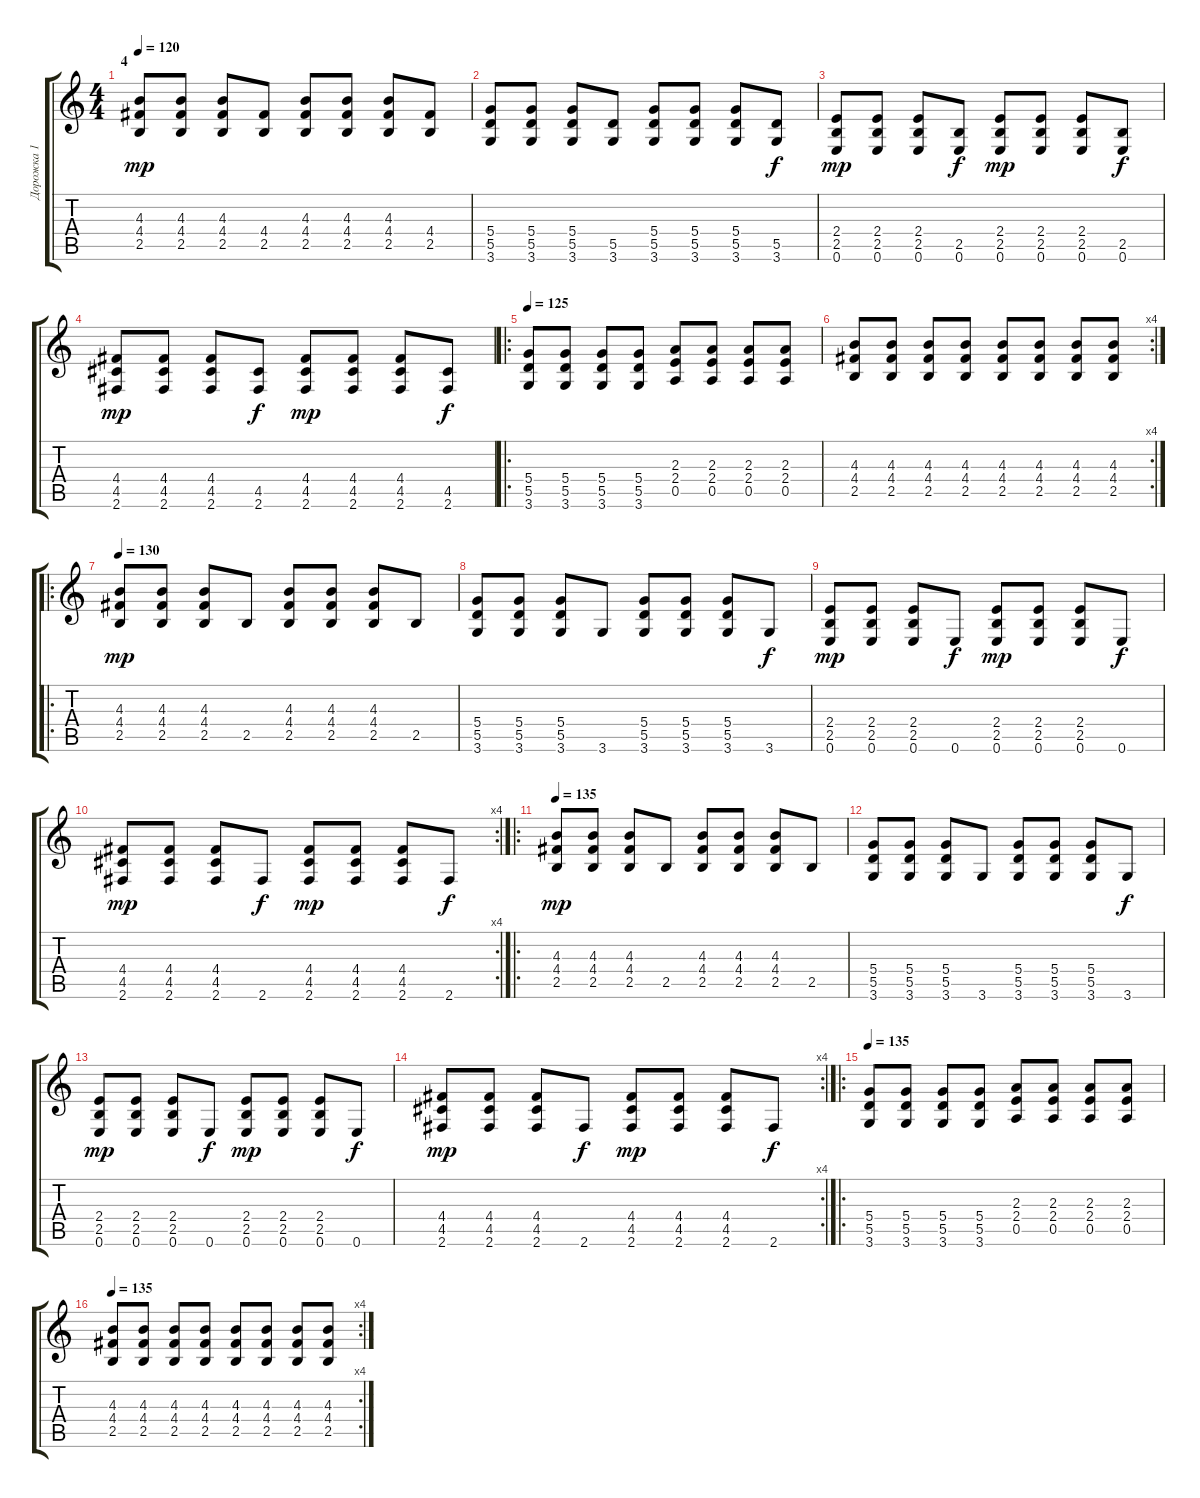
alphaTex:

\track ("Дорожка 1" "Дорожка 1") {instrument distortionguitar}
\staff {score tabs}
\tuning (E4 B3 G3 D3 A2 E2) {hide}
\ts (4 4)
\section ("" "4")
\tempo 120
\clef g2
\ks c
(4.3 4.4 2.5).8{dy mp} (4.3 4.4 2.5).8 (4.3 4.4 2.5).8 (4.4 2.5).8 (4.3 4.4 2.5).8 (4.3 4.4 2.5).8 (4.3 4.4 2.5).8 (4.4 2.5).8 |
(5.4 5.5 3.6).8 (5.4 5.5 3.6).8 (5.4 5.5 3.6).8 (5.5 3.6).8 (5.4 5.5 3.6).8 (5.4 5.5 3.6).8 (5.4 5.5 3.6).8 (5.5 3.6).8{dy f} |
(2.4 2.5 0.6).8{dy mp} (2.4 2.5 0.6).8 (2.4 2.5 0.6).8 (2.5 0.6).8{dy f} (2.4 2.5 0.6).8{dy mp} (2.4 2.5 0.6).8 (2.4 2.5 0.6).8 (2.5 0.6).8{dy f} |
(4.4 4.5 2.6).8{dy mp} (4.4 4.5 2.6).8 (4.4 4.5 2.6).8 (4.5 2.6).8{dy f} (4.4 4.5 2.6).8{dy mp} (4.4 4.5 2.6).8 (4.4 4.5 2.6).8 (4.5 2.6).8{dy f} |
\ro
\tempo 125
(5.4 5.5 3.6).8 (5.4 5.5 3.6).8 (5.4 5.5 3.6).8 (5.4 5.5 3.6).8 (2.3 2.4 0.5).8 (2.3 2.4 0.5).8 (2.3 2.4 0.5).8 (2.3 2.4 0.5).8 |
\rc 4
(4.3 4.4 2.5).8 (4.3 4.4 2.5).8 (4.3 4.4 2.5).8 (4.3 4.4 2.5).8 (4.3 4.4 2.5).8 (4.3 4.4 2.5).8 (4.3 4.4 2.5).8 (4.3 4.4 2.5).8 |
\ro
\tempo 130
(4.3 4.4 2.5).8{dy mp} (4.3 4.4 2.5).8 (4.3 4.4 2.5).8 2.5.8 (4.3 4.4 2.5).8 (4.3 4.4 2.5).8 (4.3 4.4 2.5).8 2.5.8 |
(5.4 5.5 3.6).8 (5.4 5.5 3.6).8 (5.4 5.5 3.6).8 3.6.8 (5.4 5.5 3.6).8 (5.4 5.5 3.6).8 (5.4 5.5 3.6).8 3.6.8{dy f} |
(2.4 2.5 0.6).8{dy mp} (2.4 2.5 0.6).8 (2.4 2.5 0.6).8 0.6.8{dy f} (2.4 2.5 0.6).8{dy mp} (2.4 2.5 0.6).8 (2.4 2.5 0.6).8 0.6.8{dy f} |
\rc 4
(4.4 4.5 2.6).8{dy mp} (4.4 4.5 2.6).8 (4.4 4.5 2.6).8 2.6.8{dy f} (4.4 4.5 2.6).8{dy mp} (4.4 4.5 2.6).8 (4.4 4.5 2.6).8 2.6.8{dy f} |
\ro
\tempo 135
(4.3 4.4 2.5).8{dy mp} (4.3 4.4 2.5).8 (4.3 4.4 2.5).8 2.5.8 (4.3 4.4 2.5).8 (4.3 4.4 2.5).8 (4.3 4.4 2.5).8 2.5.8 |
(5.4 5.5 3.6).8 (5.4 5.5 3.6).8 (5.4 5.5 3.6).8 3.6.8 (5.4 5.5 3.6).8 (5.4 5.5 3.6).8 (5.4 5.5 3.6).8 3.6.8{dy f} |
(2.4 2.5 0.6).8{dy mp} (2.4 2.5 0.6).8 (2.4 2.5 0.6).8 0.6.8{dy f} (2.4 2.5 0.6).8{dy mp} (2.4 2.5 0.6).8 (2.4 2.5 0.6).8 0.6.8{dy f} |
\rc 4
(4.4 4.5 2.6).8{dy mp} (4.4 4.5 2.6).8 (4.4 4.5 2.6).8 2.6.8{dy f} (4.4 4.5 2.6).8{dy mp} (4.4 4.5 2.6).8 (4.4 4.5 2.6).8 2.6.8{dy f} |
\ro
\tempo 125
\tempo 135
(5.4 5.5 3.6).8 (5.4 5.5 3.6).8 (5.4 5.5 3.6).8 (5.4 5.5 3.6).8 (2.3 2.4 0.5).8 (2.3 2.4 0.5).8 (2.3 2.4 0.5).8 (2.3 2.4 0.5).8 |
\rc 4
\tempo 135
(4.3 4.4 2.5).8 (4.3 4.4 2.5).8 (4.3 4.4 2.5).8 (4.3 4.4 2.5).8 (4.3 4.4 2.5).8 (4.3 4.4 2.5).8 (4.3 4.4 2.5).8 (4.3 4.4 2.5).8
